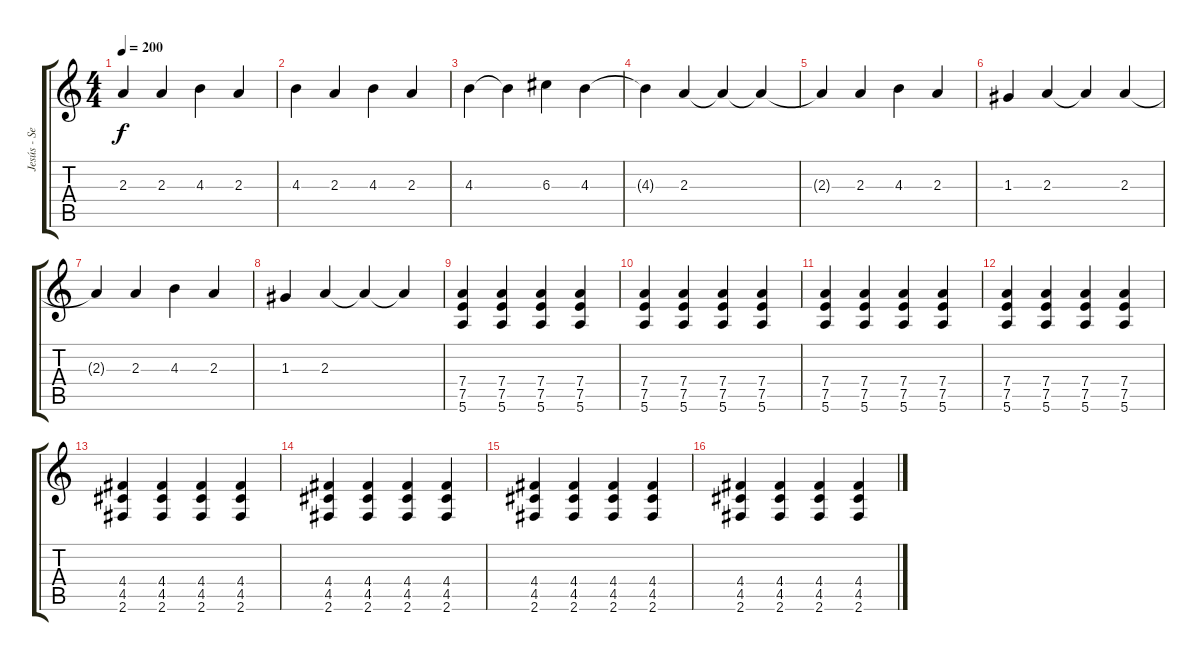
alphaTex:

\track ("Jesús - Segunda Guitarra" "Jesús - Se") {instrument overdrivenguitar}
\staff {score tabs}
\tuning (E4 B3 G3 D3 A2 E2) {hide}
\ts (4 4)
\tempo 200
\clef g2
\ks c
2.3{t}.4{dy f} 2.3.4 4.3.4 2.3.4 |
4.3.4 2.3.4 4.3.4 2.3.4 |
4.3.4 4.3{t}.4 6.3.4 4.3.4 |
4.3{t}.4 2.3.4 2.3{t}.4 2.3{t}.4 |
2.3{t}.4 2.3.4 4.3.4 2.3.4 |
1.3.4 2.3.4 2.3{t}.4 2.3.4 |
2.3{t}.4 2.3.4 4.3.4 2.3.4 |
1.3.4 2.3.4 2.3{t}.4 2.3{t}.4 |
(7.4 7.5 5.6).4 (7.4 7.5 5.6).4 (7.4 7.5 5.6).4 (7.4 7.5 5.6).4 |
(7.4 7.5 5.6).4 (7.4 7.5 5.6).4 (7.4 7.5 5.6).4 (7.4 7.5 5.6).4 |
(7.4 7.5 5.6).4 (7.4 7.5 5.6).4 (7.4 7.5 5.6).4 (7.4 7.5 5.6).4 |
(7.4 7.5 5.6).4 (7.4 7.5 5.6).4 (7.4 7.5 5.6).4 (7.4 7.5 5.6).4 |
(4.4 4.5 2.6).4 (4.4 4.5 2.6).4 (4.4 4.5 2.6).4 (4.4 4.5 2.6).4 |
(4.4 4.5 2.6).4 (4.4 4.5 2.6).4 (4.4 4.5 2.6).4 (4.4 4.5 2.6).4 |
(4.4 4.5 2.6).4 (4.4 4.5 2.6).4 (4.4 4.5 2.6).4 (4.4 4.5 2.6).4 |
(4.4 4.5 2.6).4 (4.4 4.5 2.6).4 (4.4 4.5 2.6).4 (4.4 4.5 2.6).4
